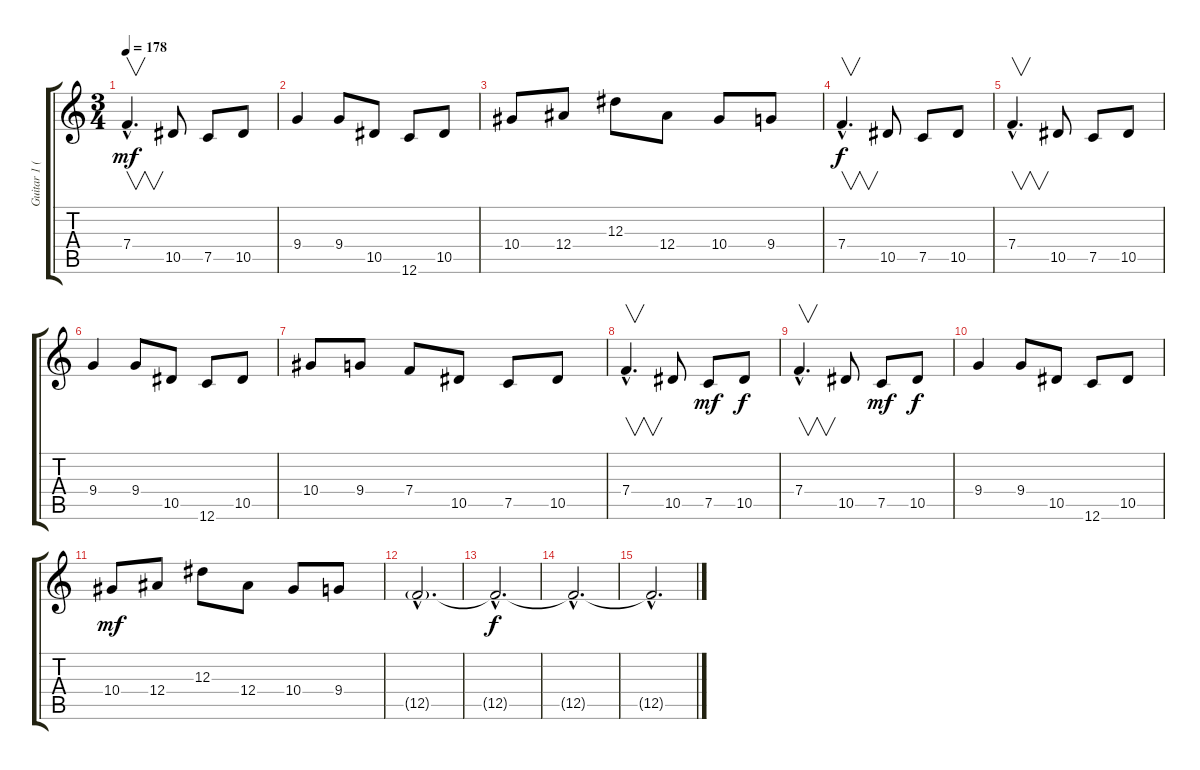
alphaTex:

\track ("Guitar 1 (Lead)" "Guitar 1 (") {instrument distortionguitar}
\staff {score tabs}
\tuning (C4 G3 Eb3 Bb2 F2 C2) {hide}
\ts (3 4)
\tempo 178
\clef g2
\ks c
7.4{hac}.4{v d dy mf} 10.5.8 7.5.8 10.5.8 |
9.4.4 9.4.8 10.5.8 12.6.8 10.5.8 |
10.4.8 12.4.8 12.3.8 12.4.8 10.4.8 9.4.8 |
7.4{hac}.4{v d dy f} 10.5.8 7.5.8 10.5.8 |
7.4{hac}.4{v d} 10.5.8 7.5.8 10.5.8 |
9.4.4 9.4.8 10.5.8 12.6.8 10.5.8 |
10.4.8 9.4.8 7.4.8 10.5.8 7.5.8 10.5.8 |
7.4{hac}.4{v d} 10.5.8 7.5.8{dy mf} 10.5.8{dy f} |
7.4{hac}.4{v d} 10.5.8 7.5.8{dy mf} 10.5.8{dy f} |
9.4.4 9.4.8 10.5.8 12.6.8 10.5.8 |
10.4.8{dy mf} 12.4.8 12.3.8 12.4.8 10.4.8 9.4.8 |
12.5{g hac}.2{d} |
12.5{hac t}.2{d dy f} |
12.5{hac t}.2{d} |
12.5{hac t}.2{d}
